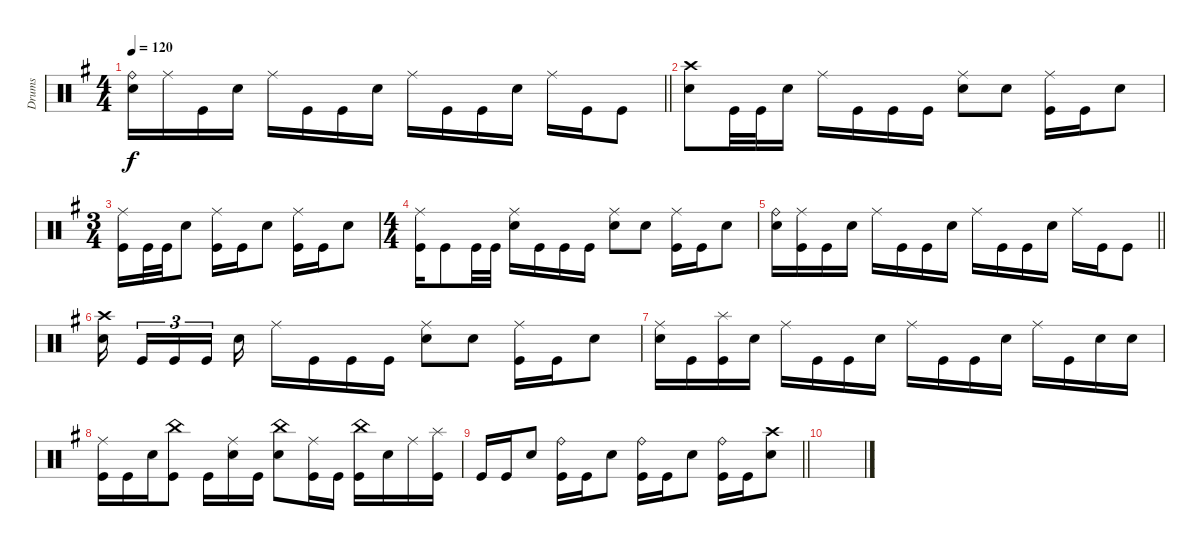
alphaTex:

\track ("Drums" "Drums") {instrument percussion}
\staff
\articulation defaults
\ts (4 4)
\tempo 120
\clef neutral
\barLineRight lightlight
\ks eminor
("Ride (bell)" "Electric Snare (hit)").16{dy f} "Ride (middle)".16 "Kick (hit)".16 "Electric Snare (hit)".16 "Ride (middle)".16 "Kick (hit)".16 "Kick (hit)".16 "Electric Snare (hit)".16 "Ride (middle)".16 "Kick (hit)".16 "Kick (hit)".16 "Electric Snare (hit)".16 "Ride (middle)".16 "Kick (hit)".16 "Kick (hit)".8 |
("Crash high (hit)" "Electric Snare (hit)").8 "Kick (hit)".32 "Kick (hit)".32 "Electric Snare (hit)".16 "Ride (middle)".16 "Kick (hit)".16 "Kick (hit)".16 "Kick (hit)".16 ("Ride (middle)" "Electric Snare (hit)").8 "Electric Snare (hit)".8 ("Ride (middle)" "Kick (hit)").16 "Kick (hit)".16 "Electric Snare (hit)".8 |
\ts (3 4)
("Ride (middle)" "Kick (hit)").16 "Kick (hit)".32 "Kick (hit)".32 "Electric Snare (hit)".8 ("Ride (middle)" "Kick (hit)").16 "Kick (hit)".16 "Electric Snare (hit)".8 ("Ride (middle)" "Kick (hit)").16 "Kick (hit)".16 "Electric Snare (hit)".8 |
\ts (4 4)
("Ride (middle)" "Kick (hit)").16 "Kick (hit)".8 "Kick (hit)".32 "Kick (hit)".32 ("Ride (middle)" "Electric Snare (hit)").16 "Kick (hit)".16 "Kick (hit)".16 "Kick (hit)".16 ("Ride (middle)" "Electric Snare (hit)").8 "Electric Snare (hit)".8 ("Ride (middle)" "Kick (hit)").16 "Kick (hit)".16 "Electric Snare (hit)".8 |
\barLineRight lightlight
("Ride (bell)" "Electric Snare (hit)").16 ("Ride (middle)" "Kick (hit)").16 "Kick (hit)".16 "Electric Snare (hit)".16 "Ride (middle)".16 "Kick (hit)".16 "Kick (hit)".16 "Electric Snare (hit)".16 "Ride (middle)".16 "Kick (hit)".16 "Kick (hit)".16 "Electric Snare (hit)".16 "Ride (middle)".16 "Kick (hit)".16 "Kick (hit)".8 |
("Crash high (hit)" "Electric Snare (hit)").16{beam splitsecondary} "Kick (hit)".16{tu (3 2)} "Kick (hit)".16{tu (3 2)} "Kick (hit)".16{tu (3 2) beam splitsecondary} "Electric Snare (hit)".16 "Ride (middle)".16 "Kick (hit)".16 "Kick (hit)".16 "Kick (hit)".16 ("Ride (middle)" "Electric Snare (hit)").8 "Electric Snare (hit)".8 ("Ride (middle)" "Kick (hit)").16 "Kick (hit)".16 "Electric Snare (hit)".8 |
("Ride (middle)" "Electric Snare (hit)").16 "Kick (hit)".16 ("Splash (hit)" "Kick (hit)").16 "Electric Snare (hit)".16 "Ride (middle)".16 "Kick (hit)".16 "Kick (hit)".16 "Electric Snare (hit)".16 "Ride (middle)".16 "Kick (hit)".16 "Kick (hit)".16 "Electric Snare (hit)".16 "Ride (middle)".16 "Kick (hit)".16 "Electric Snare (hit)".16 "Electric Snare (hit)".16 |
("Ride (middle)" "Kick (hit)").16 "Kick (hit)".16 "Electric Snare (hit)".16 ("China (hit)" "Kick (hit)").8 "Kick (hit)".16 ("Ride (middle)" "Electric Snare (hit)").16 "Kick (hit)".16 ("China (hit)" "Electric Snare (hit)").8 ("Ride (middle)" "Kick (hit)").16 "Kick (hit)".16 ("China (hit)" "Kick (hit)").16 "Electric Snare (hit)".16 "Ride (middle)".16 ("Splash (hit)" "Kick (hit)").16 |
\barLineRight lightlight "Kick (hit)".16 "Kick (hit)".16 "Electric Snare (hit)".8
("Ride (bell)" "Kick (hit)").16 "Kick (hit)".16 "Electric Snare (hit)".8 ("Ride (bell)" "Kick (hit)").16 "Kick (hit)".16 "Electric Snare (hit)".8 ("Ride (bell)" "Kick (hit)").16 "Kick (hit)".16 ("Crash high (hit)" "Electric Snare (hit)").8 |
\section ("" "")
